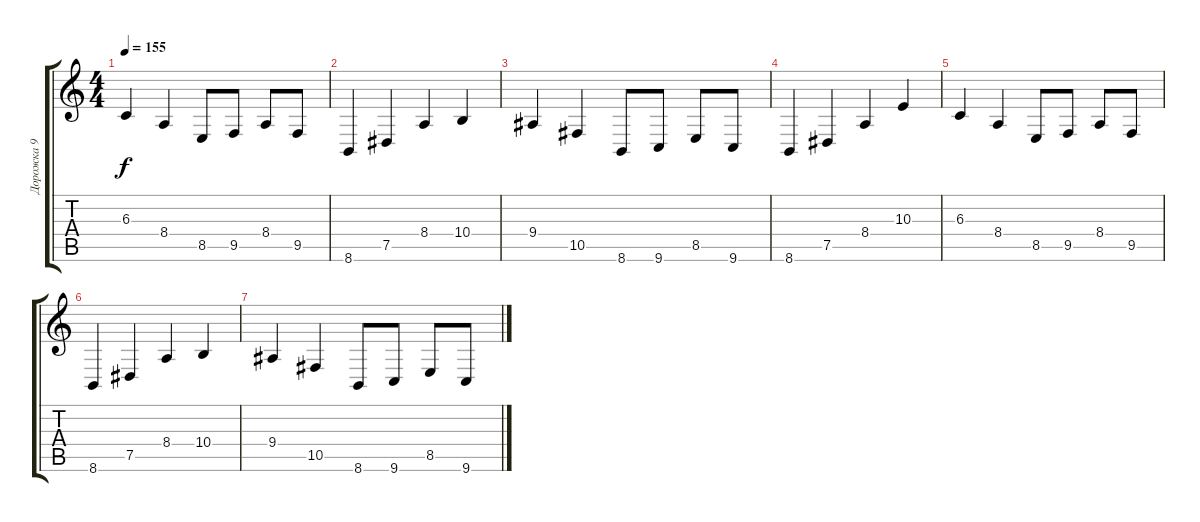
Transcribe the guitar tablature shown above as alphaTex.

\track ("Дорожка 9" "Дорожка 9") {instrument pad7halo}
\staff {score tabs}
\tuning (Eb4 Bb3 Gb3 Db3 Ab2 Eb2) {hide}
\ts (4 4)
\tempo 155
\clef g2
\ks c
6.3.4{dy f} 8.4.4 8.5.8 9.5.8 8.4.8 9.5.8 |
8.6.4 7.5.4 8.4.4 10.4.4 |
9.4.4 10.5.4 8.6.8 9.6.8 8.5.8 9.6.8 |
8.6.4 7.5.4 8.4.4 10.3.4 |
6.3.4 8.4.4 8.5.8 9.5.8 8.4.8 9.5.8 |
8.6.4 7.5.4 8.4.4 10.4.4 |
9.4.4 10.5.4 8.6.8 9.6.8 8.5.8 9.6.8
